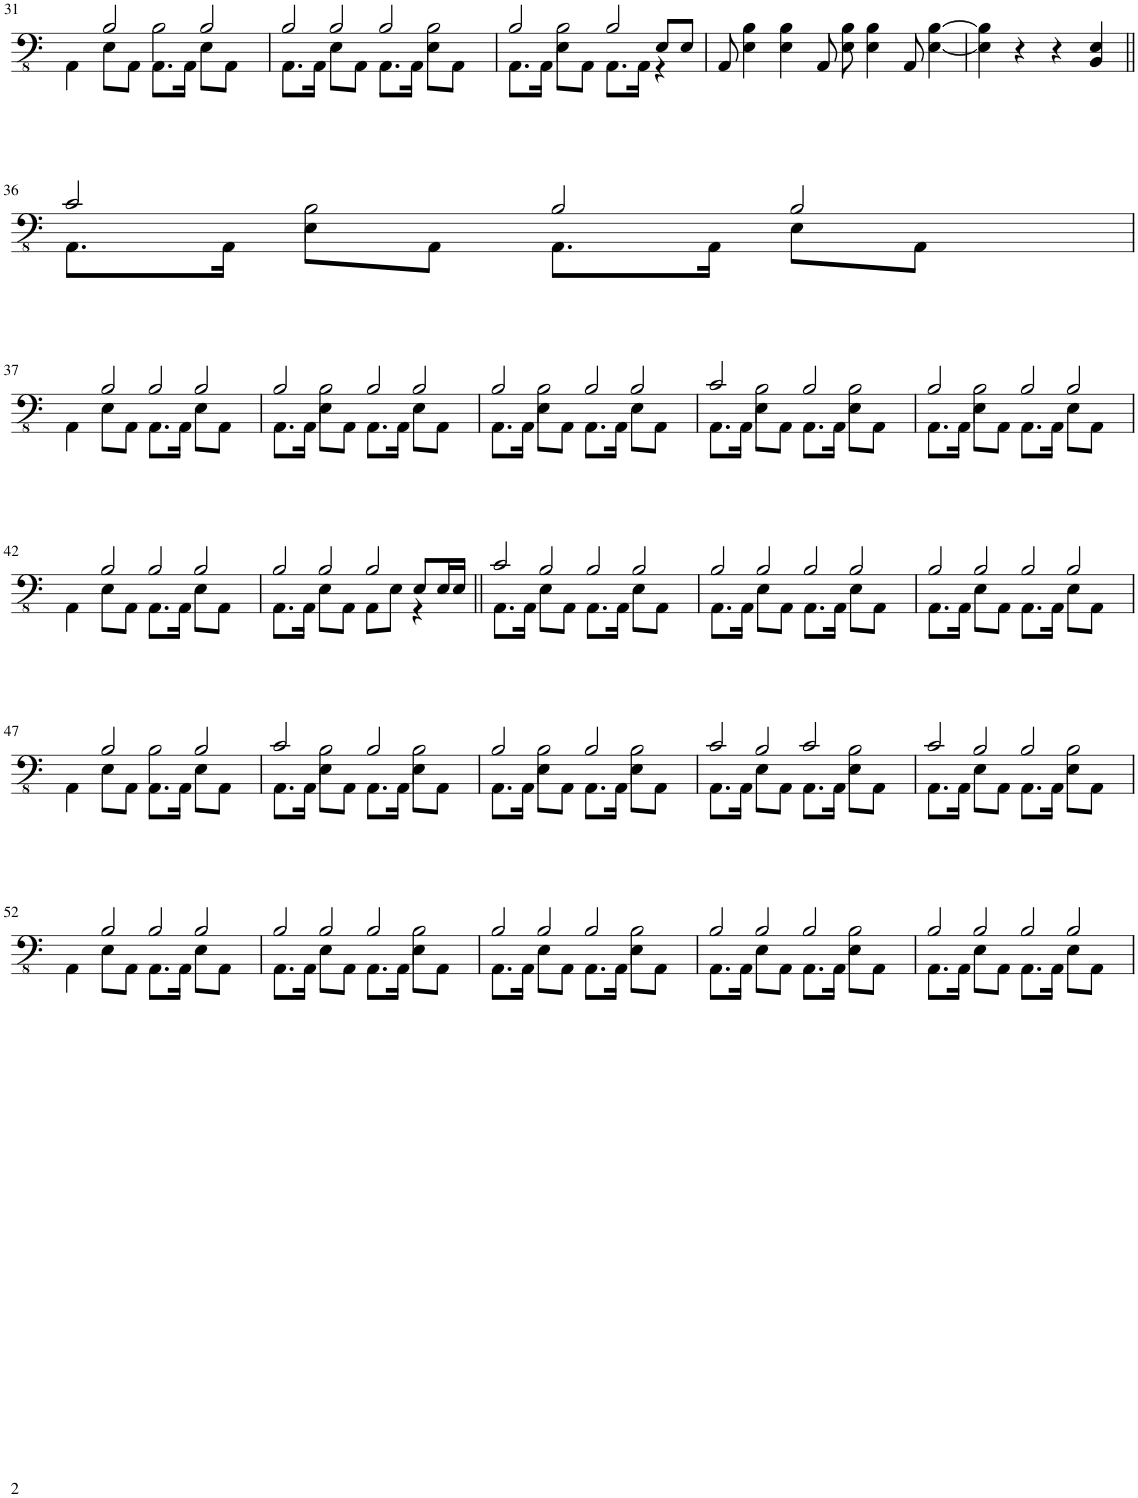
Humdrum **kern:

**kern
*part1
*staff1
!!LO:PB:g=z
*clefG2
*k[]
*M3/4
=31
*^
*	*^
4AAA\	4ryy	2ryy
2BB/	8EE\L	.
.	8AAA\J	.
.	[4BB\	8.AAA\L
.	.	16AAA\Jk
2BB/	2ryy	8EE\L
.	.	8AAA\J
.	.	4ryy
=32	=32	=32
2BB/	8.AAA\L	4ryy
.	4BB\]	.
.	.	8EE\L
.	.	8AAA\J
.	16AAA\Jk	.
[4BB/	2BB/	8.AAA\L
.	.	16AAA\Jk
4ryy	.	8EE\L
.	.	8AAA\J
4ryy	2BB\	2ryy
4ryy	.	.
=33	=33	=33
2BB/	8.AAA\L	4ryy
.	16AAA\Jk	.
.	2BB\	8EE\L
.	.	8AAA\J
4BB/]	.	8.AAA\L
.	.	16AAA\Jk
[4BB/	8EE/L	4r
.	8EE/J	.
*v	*v	*v
=34
8AAA/
4BB/]
4EE\ 4BB\
4EE\ 4BB\
8AAA/
8EE\ 8BB\
4EE\ 4BB\
8AAA/
[<4EE\ [>4BB\
=35
4EE\] 4BB\]
4r
4r
4BBB/ 4EE/
!!LO:LB:g=z
=36||
*^
*	*^
2C/	8.AAA\L	4ryy
.	16AAA\Jk	.
.	2BB\	8EE\L
.	.	8AAA\J
[4BB/	.	8.AAA\L
.	.	16AAA\Jk
4ryy	2BB/	8EE\L
.	.	8AAA\J
4ryy	.	4ryy
!!LO:LB:g=z	!!	!!
=37	=37	=37
4AAA\	4ryy	2ryy
4BB/]	8EE\L	.
.	8AAA\J	.
2BB/	[4BB/	8.AAA\L
.	.	16AAA\Jk
.	2.ryy	8EE\L
.	.	8AAA\J
2BB/	.	2ryy
=38	=38	=38
2BB/	8.AAA\L	4ryy
.	4BB/]	.
.	.	8EE\L
.	.	8AAA\J
.	16AAA\Jk	.
[4BB/	2BB\	8.AAA\L
.	.	16AAA\Jk
4ryy	.	8EE\L
.	.	8AAA\J
4ryy	2BB/	2ryy
4ryy	.	.
=39	=39	=39
2BB/	8.AAA\L	4ryy
.	16AAA\Jk	.
.	2BB\	8EE\L
.	.	8AAA\J
4BB/]	.	8.AAA\L
.	.	16AAA\Jk
[4BB/	2BB/	8EE\L
.	.	8AAA\J
4ryy	.	4ryy
=40	=40	=40
2C/	8.AAA\L	4ryy
.	16AAA\Jk	.
.	2BB\	8EE\L
.	.	8AAA\J
4BB/]	.	8.AAA\L
.	.	16AAA\Jk
[4BB/	2BB\	8EE\L
.	.	8AAA\J
4ryy	.	4ryy
=41	=41	=41
2BB/	8.AAA\L	4ryy
.	16AAA\Jk	.
.	2BB\	8EE\L
.	.	8AAA\J
4BB/]	.	8.AAA\L
.	.	16AAA\Jk
[4BB/	2BB/	8EE\L
.	.	8AAA\J
4ryy	.	4ryy
!!LO:LB:g=z	!!	!!
=42	=42	=42
4AAA\	4ryy	2ryy
4BB/]	8EE\L	.
.	8AAA\J	.
2BB/	[4BB/	8.AAA\L
.	.	16AAA\Jk
.	2.ryy	8EE\L
.	.	8AAA\J
2BB/	.	2ryy
=43	=43	=43
2BB/	8.AAA\L	4ryy
.	4BB/]	.
.	.	8EE\L
.	.	8AAA\J
.	16AAA\Jk	.
[4BB/	2BB/	8AAA\L
.	.	8EE\J
2ryy	.	4r
.	8EE/L	4ryy
.	16EE/L	.
.	16EE/JJ	.
=44||	=44||	=44||
2C/	8.AAA\L	4ryy
.	16AAA\Jk	.
.	2BB/	8EE\L
.	.	8AAA\J
4BB/]	.	8.AAA\L
.	.	16AAA\Jk
[4BB/	2BB/	8EE\L
.	.	8AAA\J
4ryy	.	4ryy
=45	=45	=45
2BB/	8.AAA\L	4ryy
.	16AAA\Jk	.
.	2BB/	8EE\L
.	.	8AAA\J
4BB/]	.	8.AAA\L
.	.	16AAA\Jk
[4BB/	2BB/	8EE\L
.	.	8AAA\J
4ryy	.	4ryy
=46	=46	=46
2BB/	8.AAA\L	4ryy
.	16AAA\Jk	.
.	2BB/	8EE\L
.	.	8AAA\J
4BB/]	.	8.AAA\L
.	.	16AAA\Jk
[4BB/	2BB/	8EE\L
.	.	8AAA\J
4ryy	.	4ryy
!!LO:LB:g=z	!!	!!
=47	=47	=47
4AAA\	4ryy	2ryy
4BB/]	8EE\L	.
.	8AAA\J	.
2BB/	[4BB\	8.AAA\L
.	.	16AAA\Jk
.	2.ryy	8EE\L
.	.	8AAA\J
2BB/	.	2ryy
=48	=48	=48
2C/	8.AAA\L	4ryy
.	4BB\]	.
.	.	8EE\L
.	.	8AAA\J
.	16AAA\Jk	.
[4BB/	2BB\	8.AAA\L
.	.	16AAA\Jk
4ryy	.	8EE\L
.	.	8AAA\J
4ryy	2BB\	2ryy
4ryy	.	.
=49	=49	=49
2BB/	8.AAA\L	4ryy
.	16AAA\Jk	.
.	2BB\	8EE\L
.	.	8AAA\J
4BB/]	.	8.AAA\L
.	.	16AAA\Jk
[4BB/	2BB\	8EE\L
.	.	8AAA\J
4ryy	.	4ryy
=50	=50	=50
2C/	8.AAA\L	4ryy
.	16AAA\Jk	.
.	2BB/	8EE\L
.	.	8AAA\J
4BB/]	.	8.AAA\L
.	.	16AAA\Jk
[4C/	2BB\	8EE\L
.	.	8AAA\J
4ryy	.	4ryy
=51	=51	=51
2C/	8.AAA\L	4ryy
.	16AAA\Jk	.
.	2BB/	8EE\L
.	.	8AAA\J
4C/]	.	8.AAA\L
.	.	16AAA\Jk
[4BB/	2BB\	8EE\L
.	.	8AAA\J
4ryy	.	4ryy
!!LO:LB:g=z	!!	!!
=52	=52	=52
4AAA\	4ryy	2ryy
4BB/]	8EE\L	.
.	8AAA\J	.
2BB/	[4BB/	8.AAA\L
.	.	16AAA\Jk
.	2.ryy	8EE\L
.	.	8AAA\J
2BB/	.	2ryy
=53	=53	=53
2BB/	8.AAA\L	4ryy
.	4BB/]	.
.	.	8EE\L
.	.	8AAA\J
.	16AAA\Jk	.
[4BB/	2BB/	8.AAA\L
.	.	16AAA\Jk
4ryy	.	8EE\L
.	.	8AAA\J
4ryy	2BB\	2ryy
4ryy	.	.
=54	=54	=54
2BB/	8.AAA\L	4ryy
.	16AAA\Jk	.
.	2BB/	8EE\L
.	.	8AAA\J
4BB/]	.	8.AAA\L
.	.	16AAA\Jk
[4BB/	2BB\	8EE\L
.	.	8AAA\J
4ryy	.	4ryy
=55	=55	=55
2BB/	8.AAA\L	4ryy
.	16AAA\Jk	.
.	2BB/	8EE\L
.	.	8AAA\J
4BB/]	.	8.AAA\L
.	.	16AAA\Jk
[4BB/	2BB\	8EE\L
.	.	8AAA\J
4ryy	.	4ryy
=56	=56	=56
2BB/	8.AAA\L	4ryy
.	16AAA\Jk	.
.	2BB/	8EE\L
.	.	8AAA\J
4BB/]	.	8.AAA\L
.	.	16AAA\Jk
[4BB/	2BB/	8EE\L
.	.	8AAA\J
4ryy	.	4ryy
*v	*v	*v
=57
4BB/]
=
*-
